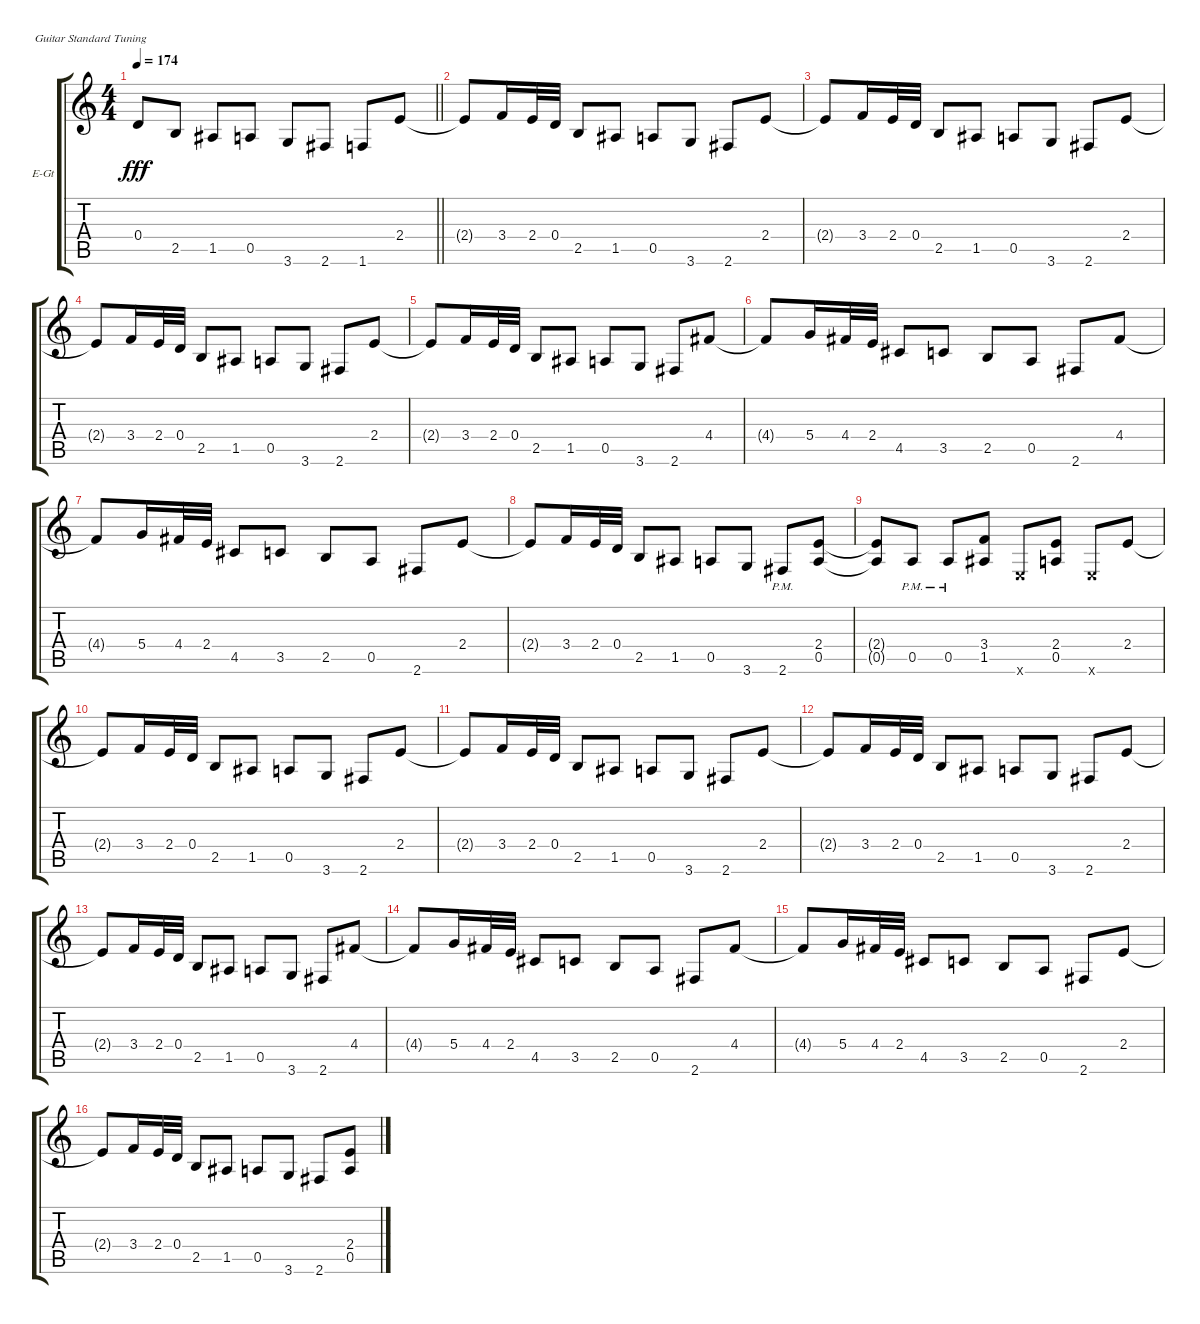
\bracketExtendMode groupsimilarinstruments
\firstSystemTrackNameOrientation horizontal
\otherSystemsTrackNameOrientation horizontal
\track ("Track 1" "E-Gt") {instrument distortionguitar}
\staff {score tabs}
\tuning (E4 B3 G3 D3 A2 E2)
\ts (4 4)
\tempo 174
\clef g2
\barLineRight lightlight
\ks c
0.4{t}.8{dy fff} 2.5.8 1.5.8 0.5.8 3.6.8 2.6.8 1.6.8 2.4.8 |
2.4{t}.8 3.4.16 2.4.32 0.4.32 2.5.8 1.5.8 0.5.8 3.6.8 2.6.8 2.4.8 |
2.4{t}.8 3.4.16 2.4.32 0.4.32 2.5.8 1.5.8 0.5.8 3.6.8 2.6.8 2.4.8 |
2.4{t}.8 3.4.16 2.4.32 0.4.32 2.5.8 1.5.8 0.5.8 3.6.8 2.6.8 2.4.8 |
2.4{t}.8 3.4.16 2.4.32 0.4.32 2.5.8 1.5.8 0.5.8 3.6.8 2.6.8 4.4.8 |
4.4{t}.8 5.4.16 4.4.32 2.4.32 4.5.8 3.5.8 2.5.8 0.5.8 2.6.8 4.4.8 |
4.4{t}.8 5.4.16 4.4.32 2.4.32 4.5.8 3.5.8 2.5.8 0.5.8 2.6.8 2.4.8 |
2.4{t}.8 3.4.16 2.4.32 0.4.32 2.5.8 1.5.8 0.5.8 3.6.8 2.6{pm}.8 (2.4 0.5).8 |
(2.4{t} 0.5{t}).8 0.5{pm}.8 0.5{pm}.8 (3.4 1.5).8 0.6{x}.8 (2.4 0.5).8 0.6{x}.8 2.4.8 |
2.4{t}.8 3.4.16 2.4.32 0.4.32 2.5.8 1.5.8 0.5.8 3.6.8 2.6.8 2.4.8 |
2.4{t}.8 3.4.16 2.4.32 0.4.32 2.5.8 1.5.8 0.5.8 3.6.8 2.6.8 2.4.8 |
2.4{t}.8 3.4.16 2.4.32 0.4.32 2.5.8 1.5.8 0.5.8 3.6.8 2.6.8 2.4.8 |
2.4{t}.8 3.4.16 2.4.32 0.4.32 2.5.8 1.5.8 0.5.8 3.6.8 2.6.8 4.4.8 |
4.4{t}.8 5.4.16 4.4.32 2.4.32 4.5.8 3.5.8 2.5.8 0.5.8 2.6.8 4.4.8 |
4.4{t}.8 5.4.16 4.4.32 2.4.32 4.5.8 3.5.8 2.5.8 0.5.8 2.6.8 2.4.8 |
2.4{t}.8 3.4.16 2.4.32 0.4.32 2.5.8 1.5.8 0.5.8 3.6.8 2.6.8 (2.4 0.5).8
